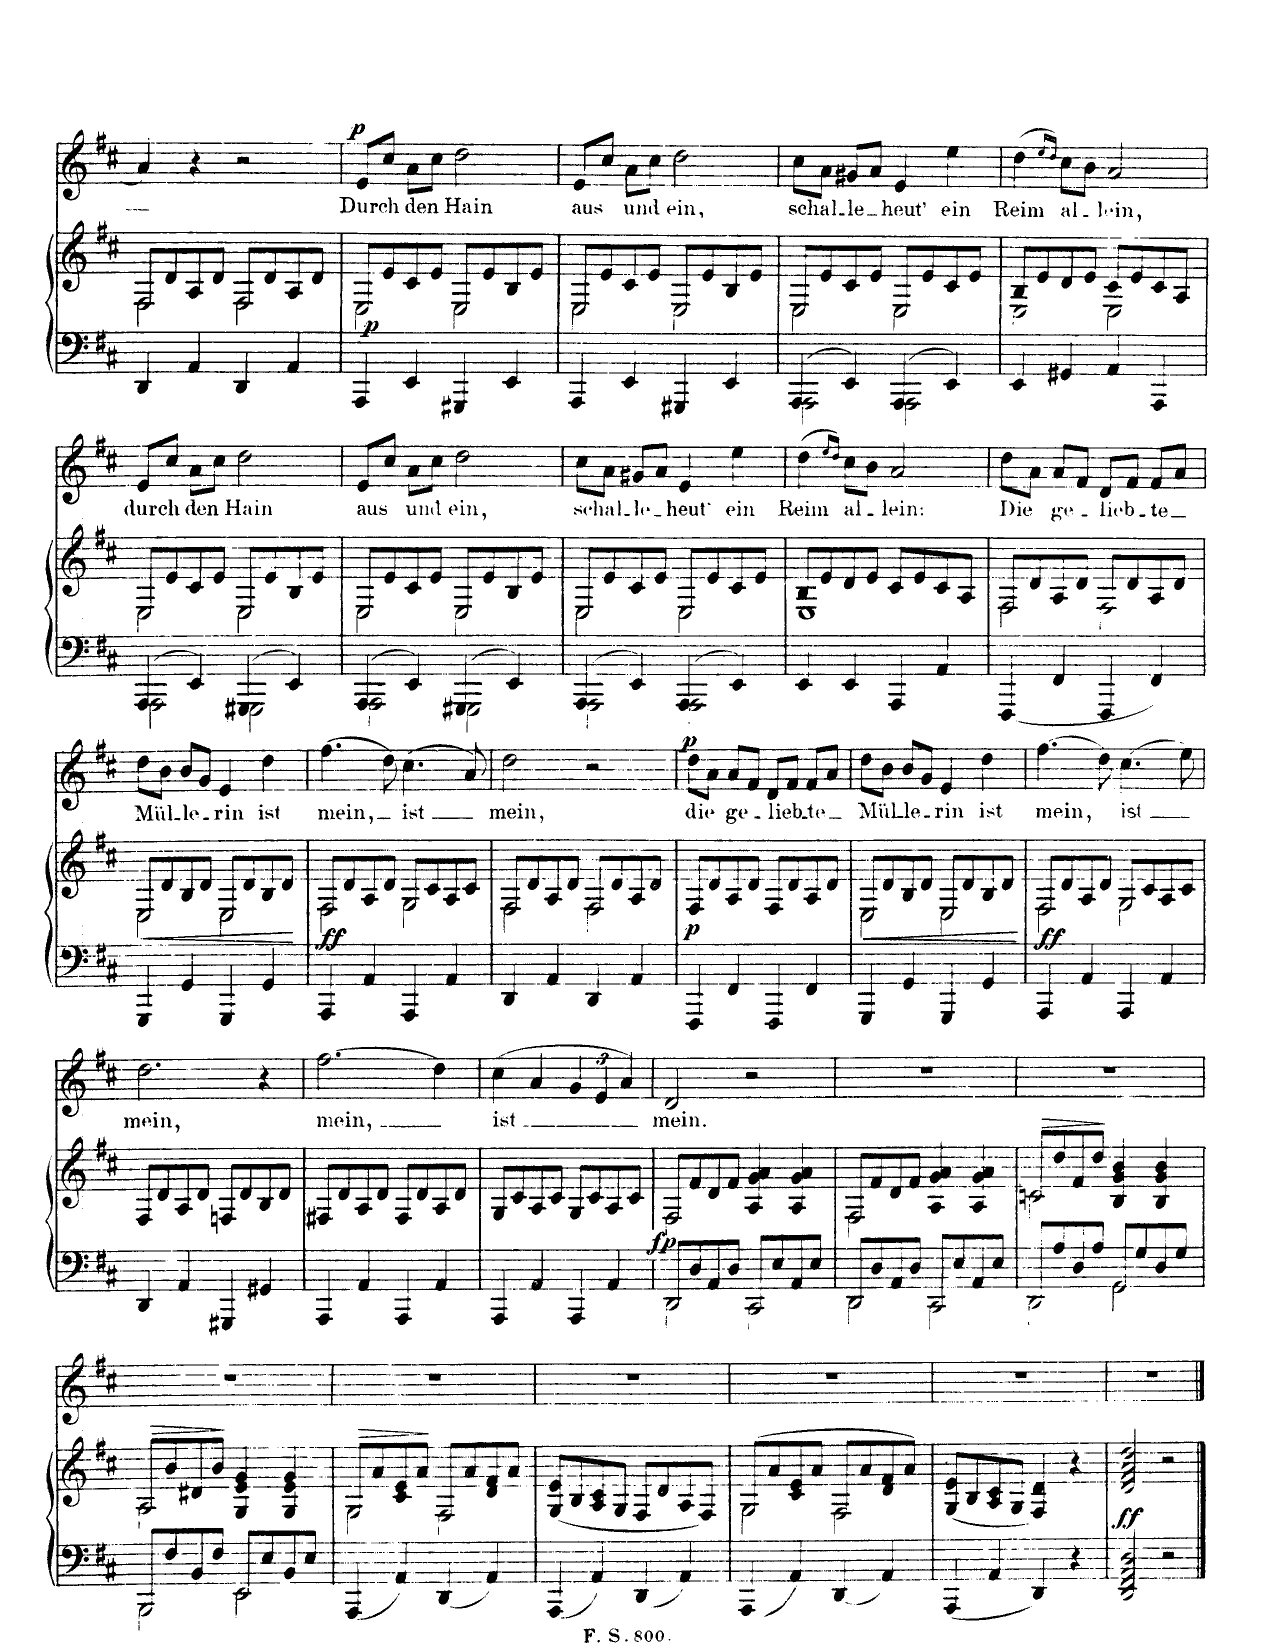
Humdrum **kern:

**kern	**kern	**dynam	**kern	**text	**dynam
*part2	*part2	*part2	*part1	*part1	*part1
*staff3	*staff2	*staff2/3	*staff1	*staff1	*staff1
*I"Pianoforte	*	*	*I"Singstimme	*	*
*I'Pno	*	*	*	*	*
*clefF4	*clefG2	*	*clefG2	*	*
*k[f#c#]	*k[f#c#]	*	*k[f#c#]	*	*
*M2/2	*M2/2	*	*M2/2	*	*
*met(c|)	*met(c|)	*	*met(c|)	*	*
=76	=76	=76	=76	=76	=76
!	!LO:N:head=open	!	!	!	!
*	*^	*	*	*	*
4DD/	8F#/L	2F#\	.	4a/]	.	.
.	8d/	.	.	.	.	.
4AA/	8A/	.	.	4r	.	.
.	8d/J	.	.	.	.	.
!	!LO:N:head=open	!	!	!	!	!
4DD/	8F#/L	2F#\	.	2r	.	.
.	8d/	.	.	.	.	.
4AA/	8A/	.	.	.	.	.
.	8d/J	.	.	.	.	.
=77	=77	=77	=77	=77	=77	=77
!	!LO:N:head=open	!	!LO:DY:b=2	!	!	!LO:DY:b
4AAA/	8E/L	2E\	p	8e/L	Durch	p
.	8e/	.	.	8cc#/J	.	.
4EE/	8c#/	.	.	8a\L	den	.
.	8e/J	.	.	8cc#\J	.	.
!	!LO:N:head=open	!	!	!	!	!
4GGG#X/	8E/L	2E\	.	2dd\	Hain	.
.	8e/	.	.	.	.	.
4EE/	8B/	.	.	.	.	.
.	8e/J	.	.	.	.	.
=78	=78	=78	=78	=78	=78	=78
!	!LO:N:head=open	!	!	!	!	!
4AAA/	8E/L	2E\	.	8e/L	aus	.
.	8e/	.	.	8cc#/J	.	.
4EE/	8c#/	.	.	8a\L	und	.
.	8e/J	.	.	8cc#\J	.	.
!	!LO:N:head=open	!	!	!	!	!
4GGG#X/	8E/L	2E\	.	2dd\	ein,	.
.	8e/	.	.	.	.	.
4EE/	8B/	.	.	.	.	.
.	8e/J	.	.	.	.	.
=79	=79	=79	=79	=79	=79	=79
*^	*	*	*	*	*	*
!	!	!LO:N:head=open	!	!	!	!	!
4AAA/	2AAA\	8E/L	2E\	.	8cc#\L	schal-	.
.	.	8e/	.	.	8a\J	.	.
4EE/	.	8c#/	.	.	8g#X/L	-le	.
.	.	8e/J	.	.	8a/J	.	.
!	!	!LO:N:head=open	!	!	!	!	!
4AAA/	2AAA\	8E/L	2E\	.	4e/	heut'	.
.	.	8e/	.	.	.	.	.
4EE/	.	8c#/	.	.	4ee\	ein	.
.	.	8e/J	.	.	.	.	.
*v	*v	*	*	*	*	*	*
=80	=80	=80	=80	=80	=80	=80
4EE/	8B/L	2E\	.	(4dd\	Reim	.
.	8e/	.	.	.	.	.
.	.	.	.	16qee/LL	.	.
.	.	.	.	16qdd/JJ)	.	.
4GG#X/	8d/	.	.	8cc#\L	al-	.
.	8e/J	.	.	8b\J	.	.
4AA/	8c#/L	2E\	.	2a/	-lein,	.
.	8e/	.	.	.	.	.
4AAA/	8c#/	.	.	.	.	.
.	8A/J	.	.	.	.	.
=81	=81	=81	=81	=81	=81	=81
*^	*	*	*	*	*	*
!	!	!LO:N:head=open	!	!	!	!	!
4AAA/	2AAA\	8E/L	2E\	.	8e/L	durch	.
.	.	8e/	.	.	8cc#/J	.	.
4EE/	.	8c#/	.	.	8a\L	den	.
.	.	8e/J	.	.	8cc#\J	.	.
!	!	!LO:N:head=open	!	!	!	!	!
4GGG#X/	2GGG#\	8E/L	2E\	.	2dd\	Hain	.
.	.	8e/	.	.	.	.	.
4EE/	.	8B/	.	.	.	.	.
.	.	8e/J	.	.	.	.	.
=82	=82	=82	=82	=82	=82	=82	=82
!	!	!LO:N:head=open	!	!	!	!	!
4AAA/	2AAA\	8E/L	2E\	.	8e/L	aus	.
.	.	8e/	.	.	8cc#/J	.	.
4EE/	.	8c#/	.	.	8a\L	und	.
.	.	8e/J	.	.	8cc#\J	.	.
!	!	!LO:N:head=open	!	!	!	!	!
4GGG#X/	2GGG#\	8E/L	2E\	.	2dd\	ein,	.
.	.	8e/	.	.	.	.	.
4EE/	.	8B/	.	.	.	.	.
.	.	8e/J	.	.	.	.	.
=83	=83	=83	=83	=83	=83	=83	=83
!	!	!LO:N:head=open	!	!	!	!	!
4AAA/	2AAA\	8E/L	2E\	.	8cc#\L	schal-	.
.	.	8e/	.	.	8a\J	.	.
4EE/	.	8c#/	.	.	8g#X/L	-le	.
.	.	8e/J	.	.	8a/J	.	.
!	!	!LO:N:head=open	!	!	!	!	!
4AAA/	2AAA\	8E/L	2E\	.	4e/	heut'	.
.	.	8e/	.	.	.	.	.
4EE/	.	8c#/	.	.	4ee\	ein	.
.	.	8e/J	.	.	.	.	.
*v	*v	*	*	*	*	*	*
=84	=84	=84	=84	=84	=84	=84
4EE/	8B/L	1E	.	(4dd\	Reim	.
.	8e/	.	.	.	.	.
.	.	.	.	16qee/LL	.	.
.	.	.	.	16qdd/JJ)	.	.
4EE/	8d/	.	.	8cc#\L	al-	.
.	8e/J	.	.	8b\J	.	.
4AAA/	8c#/L	.	.	2a/	-lein:	.
.	8e/	.	.	.	.	.
4AA/	8c#/	.	.	.	.	.
.	8A/J	.	.	.	.	.
=85	=85	=85	=85	=85	=85	=85
!	!LO:N:head=open	!	!	!	!	!
4FFF#/	8F#/L	2F#\	.	8dd\L	Die	.
.	8d/	.	.	8a\J	.	.
4FF#/	8A/	.	.	8a/L	ge-	.
.	8d/J	.	.	8f#/J	.	.
!	!LO:N:head=open	!	!	!	!	!
4FFF#/	8F#/L	2F#\	.	8d/L	lieb-	.
.	8d/	.	.	8f#/J	.	.
4FF#/	8A/	.	.	8f#/L	-te	.
.	8d/J	.	.	8a/J	.	.
=86	=86	=86	=86	=86	=86	=86
!	!LO:N:head=open	!	!LO:HP:b	!	!	!
4GGG/	8E/L	2E\	<	8dd\L	Mül-	.
.	8d/	.	.	8b\J	.	.
4GG/	8B/	.	.	8b/L	-le-	.
.	8d/J	.	.	8g/J	.	.
!	!LO:N:head=open	!	!	!	!	!
4GGG/	8E/L	2E\	.	4e/	-rin	.
.	8d/	.	.	.	.	.
4GG/	8B/	.	.	4dd\	ist	.
.	8d/J	.	.	.	.	.
*	*v	*v	*	*	*	*
.	.	[	.	.	.
=87	=87	=87	=87	=87	=87
!	!LO:N:head=open	!LO:DY:b=2	!	!	!
*	*^	*	*	*	*
4AAA/	8F#/L	2F#\	ff	(4.ff#\	mein,	.
.	8d/	.	.	.	.	.
4AA/	8A/	.	.	.	.	.
.	8d/J	.	.	8dd\)	.	.
!	!LO:N:head=open	!	!	!	!	!
4AAA/	8G/L	2G\	.	(4.cc#\	ist	.
.	8c#/	.	.	.	.	.
4AA/	8A/	.	.	.	.	.
.	8c#/J	.	.	8a/)	.	.
=88	=88	=88	=88	=88	=88	=88
!	!LO:N:head=open	!	!	!	!	!
4DD/	8F#/L	2F#\	.	2dd\	mein,	.
.	8d/	.	.	.	.	.
4AA/	8A/	.	.	.	.	.
.	8d/J	.	.	.	.	.
!	!LO:N:head=open	!	!	!	!	!
4DD/	8F#/L	2F#\	.	2r	.	.
.	8d/	.	.	.	.	.
4AA/	8A/	.	.	.	.	.
.	8d/J	.	.	.	.	.
*	*v	*v	*	*	*	*
=89	=89	=89	=89	=89	=89
!	!	!LO:DY:b=2	!	!	!LO:DY:b
4FFF#/	8F#/L	p	8dd\L	die	p
.	8d/	.	8a\J	.	.
4FF#/	8A/	.	8a/L	ge-	.
.	8d/J	.	8f#/J	.	.
4FFF#/	8F#/L	.	8d/L	-lieb-	.
.	8d/	.	8f#/J	.	.
4FF#/	8A/	.	8f#/L	-te	.
.	8d/J	.	8a/J	.	.
=90	=90	=90	=90	=90	=90
!	!LO:N:head=open	!LO:HP:b	!	!	!
*	*^	*	*	*	*
4GGG/	8E/L	2E\	<	8dd\L	Mül-	.
.	8d/	.	.	8b\J	.	.
4GG/	8B/	.	.	8b/L	-le-	.
.	8d/J	.	.	8g/J	.	.
!	!LO:N:head=open	!	!	!	!	!
4GGG/	8E/L	2E\	.	4e/	-rin	.
.	8d/	.	.	.	.	.
4GG/	8B/	.	.	4dd\	ist	.
.	8d/J	.	.	.	.	.
*	*v	*v	*	*	*	*
.	.	[	.	.	.
=91	=91	=91	=91	=91	=91
!	!LO:N:head=open	!LO:DY:b=2	!	!	!
*	*^	*	*	*	*
4AAA/	8F#/L	2F#\	ff	(4.ff#\	mein,	.
.	8d/	.	.	.	.	.
4AA/	8A/	.	.	.	.	.
.	8d/J	.	.	8dd\)	.	.
!	!LO:N:head=open	!	!	!	!	!
4AAA/	8G/L	2G\	.	(4.cc#\	ist	.
.	8c#/	.	.	.	.	.
4AA/	8A/	.	.	.	.	.
.	8c#/J	.	.	8ee\)	.	.
*	*v	*v	*	*	*	*
=92	=92	=92	=92	=92	=92
4DD/	8F#/L	.	2.dd\	mein,	.
.	8d/	.	.	.	.
4AA/	8A/	.	.	.	.
.	8d/J	.	.	.	.
4GGG#X/	8Fn/L	.	.	.	.
.	8d/	.	.	.	.
4GG#X/	8B/	.	4r	.	.
.	8d/J	.	.	.	.
=93	=93	=93	=93	=93	=93
4AAA/	8F#X/L	.	(2.ff#\	mein,	.
.	8d/	.	.	.	.
4AA/	8A/	.	.	.	.
.	8d/J	.	.	.	.
4AAA/	8F#/L	.	.	.	.
.	8d/	.	.	.	.
4AA/	8A/	.	4dd\)	.	.
.	8d/J	.	.	.	.
=94	=94	=94	=94	=94	=94
4AAA/	8G/L	.	(4cc#\	ist	.
.	8c#/	.	.	.	.
4AA/	8A/	.	4a/	.	.
.	8c#/J	.	.	.	.
*	*	*	*Xbrackettup	*	*
4AAA/	8G/L	.	6g/	.	.
.	8c#/	.	.	.	.
.	.	.	6e/	.	.
4AA/	8A/	.	.	.	.
.	.	.	6a/)	.	.
.	8c#/J	.	.	.	.
=95	=95	=95	=95	=95	=95
!LO:N:head=open	!LO:N:head=open	!LO:DY:b=2	!	!	!
*^	*^	*	*	*	*
8DD/L	2DD\	8F#/L	2F#\	fp	2d/	mein.	.
8D/	.	8f#/	.	.	.	.	.
8AA/	.	8d/	.	.	.	.	.
8D/J	.	8f#/J	.	.	.	.	.
!LO:N:head=open	!	!	!	!	!	!	!
8CC#/L	2CC#\	4A/ 4g/ 4a/	2ryy	.	2r	.	.
8E/	.	.	.	.	.	.	.
8AA/	.	4A/ 4g/ 4a/	.	.	.	.	.
8E/J	.	.	.	.	.	.	.
=96	=96	=96	=96	=96	=96	=96	=96
!LO:N:head=open	!	!LO:N:head=open	!	!	!	!	!
8DD/L	2DD\	8F#/L	2F#\	.	1r	.	.
8D/	.	8f#/	.	.	.	.	.
8AA/	.	8d/	.	.	.	.	.
8D/J	.	8f#/J	.	.	.	.	.
!LO:N:head=open	!	!	!	!	!	!	!
8CC#/L	2CC#\	4A/ 4g/ 4a/	2ryy	.	.	.	.
8E/	.	.	.	.	.	.	.
8AA/	.	4A/ 4g/ 4a/	.	.	.	.	.
8E/J	.	.	.	.	.	.	.
=97	=97	=97	=97	=97	=97	=97	=97
!LO:N:head=open	!	!LO:N:head=open	!	!LO:HP:b	!	!	!
8DD/L	2DD\	8cn/L	2c\	>	1r	.	.
8A/	.	8dd/	.	.	.	.	.
8D/	.	8f#/	.	.	.	.	.
8A/J	.	8dd/J	.	.	.	.	.
!LO:N:head=open	!	!	!	!	!	!	!
8GG/L	2GG\	4B/ 4g/ 4b/	2ryy	]	.	.	.
8G/	.	.	.	.	.	.	.
8D/	.	4B/ 4g/ 4b/	.	.	.	.	.
8G/J	.	.	.	.	.	.	.
=98	=98	=98	=98	=98	=98	=98	=98
!LO:N:head=open	!	!LO:N:head=open	!	!LO:HP:b	!	!	!
8BBB/L	2BBB\	8A/L	2A\	>	1r	.	.
8F#/	.	8b/	.	.	.	.	.
8BB/	.	8d#X/	.	.	.	.	.
8F#/J	.	8b/J	.	.	.	.	.
!LO:N:head=open	!	!	!	!	!	!	!
8EE/L	2EE\	4G/ 4e/ 4g/	2ryy	]	.	.	.
8E/	.	.	.	.	.	.	.
8BB/	.	4G/ 4e/ 4g/	.	.	.	.	.
8E/J	.	.	.	.	.	.	.
*v	*v	*	*	*	*	*	*
=99	=99	=99	=99	=99	=99	=99
!	!LO:N:head=open	!	!LO:HP:b	!	!	!
4AAA/	8G/L	2G\	>	1r	.	.
.	8a/	.	.	.	.	.
4AA/	8c#/ 8e/	.	.	.	.	.
.	8a/J	.	.	.	.	.
!	!LO:N:head=open	!	!	!	!	!
4DD/	8F#/L	2F#\	]	.	.	.
.	8a/	.	.	.	.	.
4AA/	8d/ 8f#/	.	.	.	.	.
.	8a/J	.	.	.	.	.
*	*v	*v	*	*	*	*
=100	=100	=100	=100	=100	=100
4AAA/	(8G/ 8e/L	.	1r	.	.
.	8B/	.	.	.	.
4AA/	8A/ 8c#/	.	.	.	.
.	8G/J	.	.	.	.
4DD/	8F#/L	.	.	.	.
.	8d/	.	.	.	.
4AA/	8A/	.	.	.	.
.	8F#/J)	.	.	.	.
=101	=101	=101	=101	=101	=101
!	!LO:N:head=open	!	!	!	!
*	*^	*	*	*	*
4AAA/	(8G/L	2G\	.	1r	.	.
.	8a/	.	.	.	.	.
4AA/	8c#/ 8e/	.	.	.	.	.
.	8a/J	.	.	.	.	.
!	!LO:N:head=open	!	!	!	!	!
4DD/	8F#/L	2F#\	.	.	.	.
.	8a/	.	.	.	.	.
4AA/	8d/ 8f#/	.	.	.	.	.
.	8a/J)	.	.	.	.	.
*	*v	*v	*	*	*	*
=102	=102	=102	=102	=102	=102
4AAA/	(8G/ 8e/L	.	1r	.	.
.	8B/	.	.	.	.
4AA/	8A/ 8c#/	.	.	.	.
.	8G/J	.	.	.	.
4DD/	4F#/ 4d/)	.	.	.	.
4r	4r	.	.	.	.
=103	=103	=103	=103	=103	=103
!	!	!LO:DY:b=2	!	!	!
2DD/ 2FF#/ 2AA/ 2D/	2d/ 2f#/ 2a/ 2dd/	ff	1r	.	.
2r	2r	.	.	.	.
==	==	==	==	==	==
*-	*-	*-	*-	*-	*-
